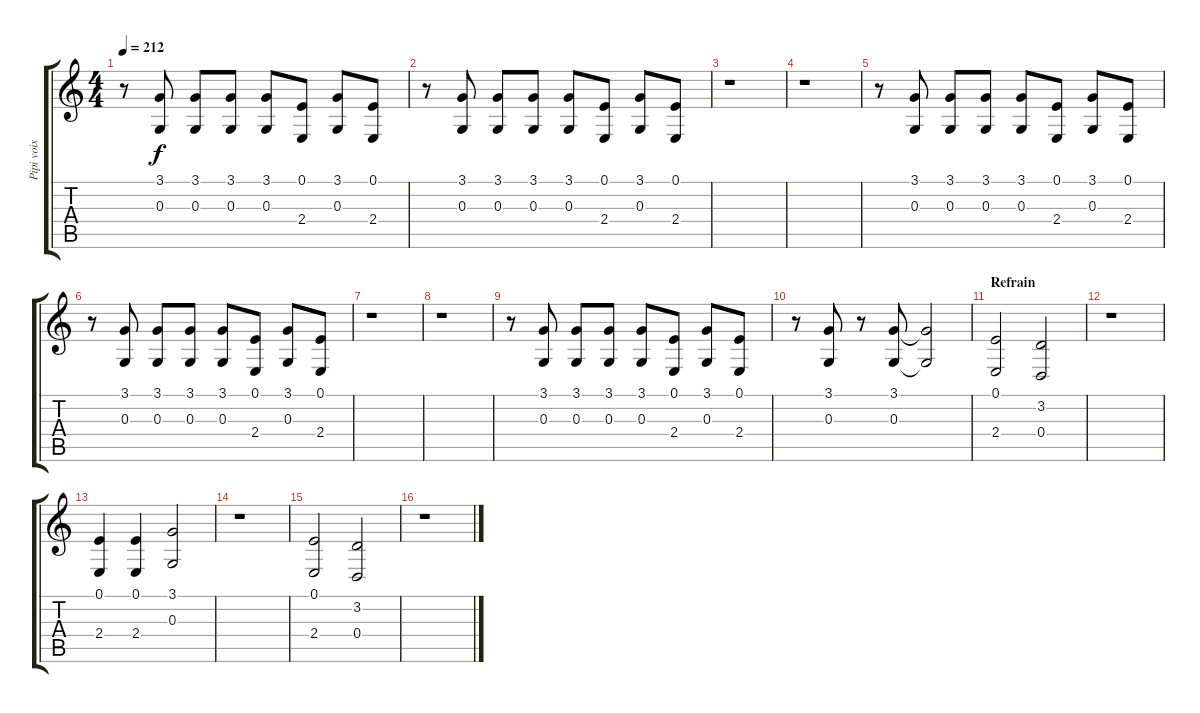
\track ("Pipi voix" "Pipi voix") {instrument englishhorn}
\staff {score tabs}
\tuning (E4 B3 G3 D3 A2 E2) {hide}
\ts (4 4)
\tempo 212
\clef g2
\ks c
r.8{dy f} (3.1 0.3).8 (3.1 0.3).8 (3.1 0.3).8 (3.1 0.3).8 (0.1 2.4).8 (3.1 0.3).8 (0.1 2.4).8 |
r.8 (3.1 0.3).8 (3.1 0.3).8 (3.1 0.3).8 (3.1 0.3).8 (0.1 2.4).8 (3.1 0.3).8 (0.1 2.4).8 |
r.1 |
r.1 |
r.8 (3.1 0.3).8 (3.1 0.3).8 (3.1 0.3).8 (3.1 0.3).8 (0.1 2.4).8 (3.1 0.3).8 (0.1 2.4).8 |
r.8 (3.1 0.3).8 (3.1 0.3).8 (3.1 0.3).8 (3.1 0.3).8 (0.1 2.4).8 (3.1 0.3).8 (0.1 2.4).8 |
r.1 |
r.1 |
r.8 (3.1 0.3).8 (3.1 0.3).8 (3.1 0.3).8 (3.1 0.3).8 (0.1 2.4).8 (3.1 0.3).8 (0.1 2.4).8 |
r.8 (3.1 0.3).8 r.8 (3.1 0.3).8 (3.1{t} 0.3{t}).2 |
\section ("" "Refrain")
(0.1 2.4).2 (3.2 0.4).2 |
r.1 |
(0.1 2.4).4 (0.1 2.4).4 (3.1 0.3).2 |
r.1 |
(0.1 2.4).2 (3.2 0.4).2 |
r.1
